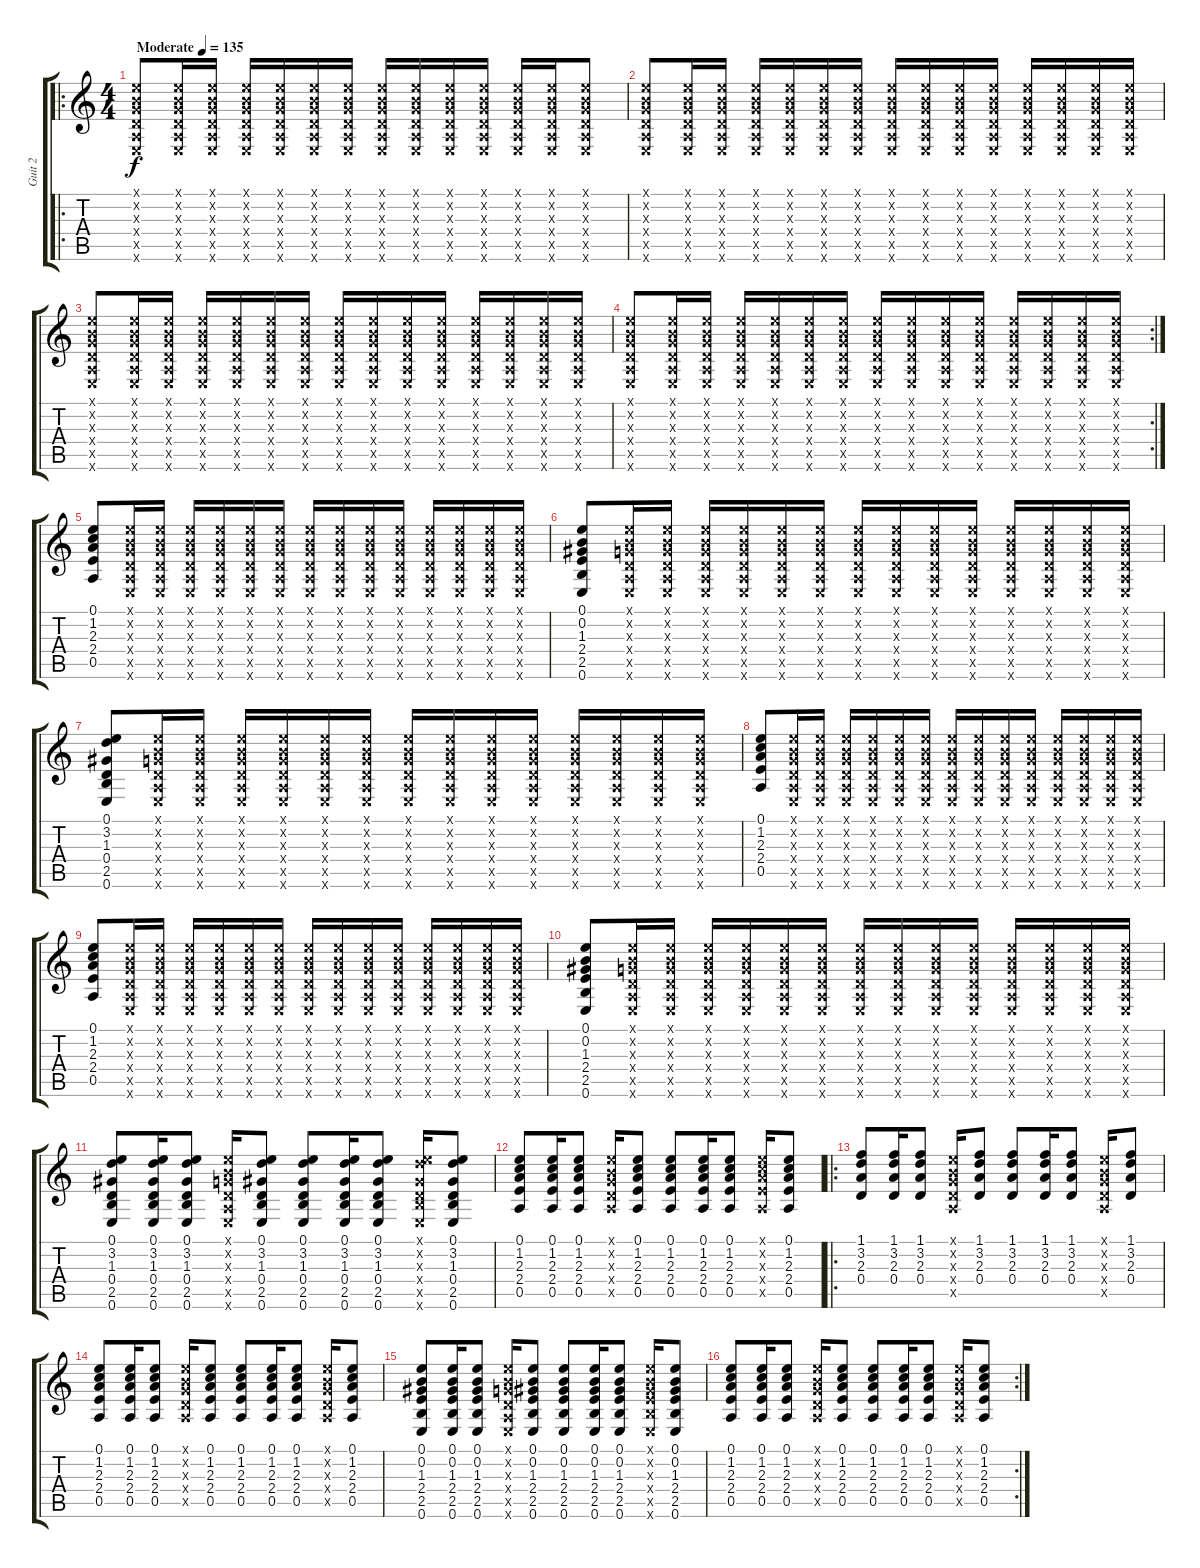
\track ("Guit 2" "Guit 2") {instrument acousticguitarnylon}
\staff {score tabs}
\tuning (E4 B3 G3 D3 A2 E2) {hide}
\ro
\ts (4 4)
\tempo (135 "Moderate")
\clef g2
\ks c
(0.1{x} 0.2{x} 0.3{x} 0.4{x} 0.5{x} 0.6{x}).8{dy f instrument acousticguitarnylon} (0.1{x} 0.2{x} 0.3{x} 0.4{x} 0.5{x} 0.6{x}).16 (0.1{x} 0.2{x} 0.3{x} 0.4{x} 0.5{x} 0.6{x}).16 (0.1{x} 0.2{x} 0.3{x} 0.4{x} 0.5{x} 0.6{x}).16 (0.1{x} 0.2{x} 0.3{x} 0.4{x} 0.5{x} 0.6{x}).16 (0.1{x} 0.2{x} 0.3{x} 0.4{x} 0.5{x} 0.6{x}).16 (0.1{x} 0.2{x} 0.3{x} 0.4{x} 0.5{x} 0.6{x}).16 (0.1{x} 0.2{x} 0.3{x} 0.4{x} 0.5{x} 0.6{x}).16 (0.1{x} 0.2{x} 0.3{x} 0.4{x} 0.5{x} 0.6{x}).16 (0.1{x} 0.2{x} 0.3{x} 0.4{x} 0.5{x} 0.6{x}).16 (0.1{x} 0.2{x} 0.3{x} 0.4{x} 0.5{x} 0.6{x}).16 (0.1{x} 0.2{x} 0.3{x} 0.4{x} 0.5{x} 0.6{x}).16 (0.1{x} 0.2{x} 0.3{x} 0.4{x} 0.5{x} 0.6{x}).16 (0.1{x} 0.2{x} 0.3{x} 0.4{x} 0.5{x} 0.6{x}).8 |
(0.1{x} 0.2{x} 0.3{x} 0.4{x} 0.5{x} 0.6{x}).8 (0.1{x} 0.2{x} 0.3{x} 0.4{x} 0.5{x} 0.6{x}).16 (0.1{x} 0.2{x} 0.3{x} 0.4{x} 0.5{x} 0.6{x}).16 (0.1{x} 0.2{x} 0.3{x} 0.4{x} 0.5{x} 0.6{x}).16 (0.1{x} 0.2{x} 0.3{x} 0.4{x} 0.5{x} 0.6{x}).16 (0.1{x} 0.2{x} 0.3{x} 0.4{x} 0.5{x} 0.6{x}).16 (0.1{x} 0.2{x} 0.3{x} 0.4{x} 0.5{x} 0.6{x}).16 (0.1{x} 0.2{x} 0.3{x} 0.4{x} 0.5{x} 0.6{x}).16 (0.1{x} 0.2{x} 0.3{x} 0.4{x} 0.5{x} 0.6{x}).16 (0.1{x} 0.2{x} 0.3{x} 0.4{x} 0.5{x} 0.6{x}).16 (0.1{x} 0.2{x} 0.3{x} 0.4{x} 0.5{x} 0.6{x}).16 (0.1{x} 0.2{x} 0.3{x} 0.4{x} 0.5{x} 0.6{x}).16 (0.1{x} 0.2{x} 0.3{x} 0.4{x} 0.5{x} 0.6{x}).16 (0.1{x} 0.2{x} 0.3{x} 0.4{x} 0.5{x} 0.6{x}).16 (0.1{x} 0.2{x} 0.3{x} 0.4{x} 0.5{x} 0.6{x}).16 |
(0.1{x} 0.2{x} 0.3{x} 0.4{x} 0.5{x} 0.6{x}).8 (0.1{x} 0.2{x} 0.3{x} 0.4{x} 0.5{x} 0.6{x}).16 (0.1{x} 0.2{x} 0.3{x} 0.4{x} 0.5{x} 0.6{x}).16 (0.1{x} 0.2{x} 0.3{x} 0.4{x} 0.5{x} 0.6{x}).16 (0.1{x} 0.2{x} 0.3{x} 0.4{x} 0.5{x} 0.6{x}).16 (0.1{x} 0.2{x} 0.3{x} 0.4{x} 0.5{x} 0.6{x}).16 (0.1{x} 0.2{x} 0.3{x} 0.4{x} 0.5{x} 0.6{x}).16 (0.1{x} 0.2{x} 0.3{x} 0.4{x} 0.5{x} 0.6{x}).16 (0.1{x} 0.2{x} 0.3{x} 0.4{x} 0.5{x} 0.6{x}).16 (0.1{x} 0.2{x} 0.3{x} 0.4{x} 0.5{x} 0.6{x}).16 (0.1{x} 0.2{x} 0.3{x} 0.4{x} 0.5{x} 0.6{x}).16 (0.1{x} 0.2{x} 0.3{x} 0.4{x} 0.5{x} 0.6{x}).16 (0.1{x} 0.2{x} 0.3{x} 0.4{x} 0.5{x} 0.6{x}).16 (0.1{x} 0.2{x} 0.3{x} 0.4{x} 0.5{x} 0.6{x}).16 (0.1{x} 0.2{x} 0.3{x} 0.4{x} 0.5{x} 0.6{x}).16 |
\rc 2
(0.1{x} 0.2{x} 0.3{x} 0.4{x} 0.5{x} 0.6{x}).8 (0.1{x} 0.2{x} 0.3{x} 0.4{x} 0.5{x} 0.6{x}).16 (0.1{x} 0.2{x} 0.3{x} 0.4{x} 0.5{x} 0.6{x}).16 (0.1{x} 0.2{x} 0.3{x} 0.4{x} 0.5{x} 0.6{x}).16 (0.1{x} 0.2{x} 0.3{x} 0.4{x} 0.5{x} 0.6{x}).16 (0.1{x} 0.2{x} 0.3{x} 0.4{x} 0.5{x} 0.6{x}).16 (0.1{x} 0.2{x} 0.3{x} 0.4{x} 0.5{x} 0.6{x}).16 (0.1{x} 0.2{x} 0.3{x} 0.4{x} 0.5{x} 0.6{x}).16 (0.1{x} 0.2{x} 0.3{x} 0.4{x} 0.5{x} 0.6{x}).16 (0.1{x} 0.2{x} 0.3{x} 0.4{x} 0.5{x} 0.6{x}).16 (0.1{x} 0.2{x} 0.3{x} 0.4{x} 0.5{x} 0.6{x}).16 (0.1{x} 0.2{x} 0.3{x} 0.4{x} 0.5{x} 0.6{x}).16 (0.1{x} 0.2{x} 0.3{x} 0.4{x} 0.5{x} 0.6{x}).16 (0.1{x} 0.2{x} 0.3{x} 0.4{x} 0.5{x} 0.6{x}).16 (0.1{x} 0.2{x} 0.3{x} 0.4{x} 0.5{x} 0.6{x}).16 |
(0.1 1.2 2.3 2.4 0.5).8 (0.1{x} 0.2{x} 0.3{x} 0.4{x} 0.5{x} 0.6{x}).16 (0.1{x} 0.2{x} 0.3{x} 0.4{x} 0.5{x} 0.6{x}).16 (0.1{x} 0.2{x} 0.3{x} 0.4{x} 0.5{x} 0.6{x}).16 (0.1{x} 0.2{x} 0.3{x} 0.4{x} 0.5{x} 0.6{x}).16 (0.1{x} 0.2{x} 0.3{x} 0.4{x} 0.5{x} 0.6{x}).16 (0.1{x} 0.2{x} 0.3{x} 0.4{x} 0.5{x} 0.6{x}).16 (0.1{x} 0.2{x} 0.3{x} 0.4{x} 0.5{x} 0.6{x}).16 (0.1{x} 0.2{x} 0.3{x} 0.4{x} 0.5{x} 0.6{x}).16 (0.1{x} 0.2{x} 0.3{x} 0.4{x} 0.5{x} 0.6{x}).16 (0.1{x} 0.2{x} 0.3{x} 0.4{x} 0.5{x} 0.6{x}).16 (0.1{x} 0.2{x} 0.3{x} 0.4{x} 0.5{x} 0.6{x}).16 (0.1{x} 0.2{x} 0.3{x} 0.4{x} 0.5{x} 0.6{x}).16 (0.1{x} 0.2{x} 0.3{x} 0.4{x} 0.5{x} 0.6{x}).16 (0.1{x} 0.2{x} 0.3{x} 0.4{x} 0.5{x} 0.6{x}).16 |
(0.1 0.2 1.3 2.4 2.5 0.6).8 (0.1{x} 0.2{x} 0.3{x} 0.4{x} 0.5{x} 0.6{x}).16 (0.1{x} 0.2{x} 0.3{x} 0.4{x} 0.5{x} 0.6{x}).16 (0.1{x} 0.2{x} 0.3{x} 0.4{x} 0.5{x} 0.6{x}).16 (0.1{x} 0.2{x} 0.3{x} 0.4{x} 0.5{x} 0.6{x}).16 (0.1{x} 0.2{x} 0.3{x} 0.4{x} 0.5{x} 0.6{x}).16 (0.1{x} 0.2{x} 0.3{x} 0.4{x} 0.5{x} 0.6{x}).16 (0.1{x} 0.2{x} 0.3{x} 0.4{x} 0.5{x} 0.6{x}).16 (0.1{x} 0.2{x} 0.3{x} 0.4{x} 0.5{x} 0.6{x}).16 (0.1{x} 0.2{x} 0.3{x} 0.4{x} 0.5{x} 0.6{x}).16 (0.1{x} 0.2{x} 0.3{x} 0.4{x} 0.5{x} 0.6{x}).16 (0.1{x} 0.2{x} 0.3{x} 0.4{x} 0.5{x} 0.6{x}).16 (0.1{x} 0.2{x} 0.3{x} 0.4{x} 0.5{x} 0.6{x}).16 (0.1{x} 0.2{x} 0.3{x} 0.4{x} 0.5{x} 0.6{x}).16 (0.1{x} 0.2{x} 0.3{x} 0.4{x} 0.5{x} 0.6{x}).16 |
(0.1 3.2 1.3 0.4 2.5 0.6).8 (0.1{x} 0.2{x} 0.3{x} 0.4{x} 0.5{x} 0.6{x}).16 (0.1{x} 0.2{x} 0.3{x} 0.4{x} 0.5{x} 0.6{x}).16 (0.1{x} 0.2{x} 0.3{x} 0.4{x} 0.5{x} 0.6{x}).16 (0.1{x} 0.2{x} 0.3{x} 0.4{x} 0.5{x} 0.6{x}).16 (0.1{x} 0.2{x} 0.3{x} 0.4{x} 0.5{x} 0.6{x}).16 (0.1{x} 0.2{x} 0.3{x} 0.4{x} 0.5{x} 0.6{x}).16 (0.1{x} 0.2{x} 0.3{x} 0.4{x} 0.5{x} 0.6{x}).16 (0.1{x} 0.2{x} 0.3{x} 0.4{x} 0.5{x} 0.6{x}).16 (0.1{x} 0.2{x} 0.3{x} 0.4{x} 0.5{x} 0.6{x}).16 (0.1{x} 0.2{x} 0.3{x} 0.4{x} 0.5{x} 0.6{x}).16 (0.1{x} 0.2{x} 0.3{x} 0.4{x} 0.5{x} 0.6{x}).16 (0.1{x} 0.2{x} 0.3{x} 0.4{x} 0.5{x} 0.6{x}).16 (0.1{x} 0.2{x} 0.3{x} 0.4{x} 0.5{x} 0.6{x}).16 (0.1{x} 0.2{x} 0.3{x} 0.4{x} 0.5{x} 0.6{x}).16 |
(0.1 1.2 2.3 2.4 0.5).8 (0.1{x} 0.2{x} 0.3{x} 0.4{x} 0.5{x} 0.6{x}).16 (0.1{x} 0.2{x} 0.3{x} 0.4{x} 0.5{x} 0.6{x}).16 (0.1{x} 0.2{x} 0.3{x} 0.4{x} 0.5{x} 0.6{x}).16 (0.1{x} 0.2{x} 0.3{x} 0.4{x} 0.5{x} 0.6{x}).16 (0.1{x} 0.2{x} 0.3{x} 0.4{x} 0.5{x} 0.6{x}).16 (0.1{x} 0.2{x} 0.3{x} 0.4{x} 0.5{x} 0.6{x}).16 (0.1{x} 0.2{x} 0.3{x} 0.4{x} 0.5{x} 0.6{x}).16 (0.1{x} 0.2{x} 0.3{x} 0.4{x} 0.5{x} 0.6{x}).16 (0.1{x} 0.2{x} 0.3{x} 0.4{x} 0.5{x} 0.6{x}).16 (0.1{x} 0.2{x} 0.3{x} 0.4{x} 0.5{x} 0.6{x}).16 (0.1{x} 0.2{x} 0.3{x} 0.4{x} 0.5{x} 0.6{x}).16 (0.1{x} 0.2{x} 0.3{x} 0.4{x} 0.5{x} 0.6{x}).16 (0.1{x} 0.2{x} 0.3{x} 0.4{x} 0.5{x} 0.6{x}).16 (0.1{x} 0.2{x} 0.3{x} 0.4{x} 0.5{x} 0.6{x}).16 |
(0.1 1.2 2.3 2.4 0.5).8 (0.1{x} 0.2{x} 0.3{x} 0.4{x} 0.5{x} 0.6{x}).16 (0.1{x} 0.2{x} 0.3{x} 0.4{x} 0.5{x} 0.6{x}).16 (0.1{x} 0.2{x} 0.3{x} 0.4{x} 0.5{x} 0.6{x}).16 (0.1{x} 0.2{x} 0.3{x} 0.4{x} 0.5{x} 0.6{x}).16 (0.1{x} 0.2{x} 0.3{x} 0.4{x} 0.5{x} 0.6{x}).16 (0.1{x} 0.2{x} 0.3{x} 0.4{x} 0.5{x} 0.6{x}).16 (0.1{x} 0.2{x} 0.3{x} 0.4{x} 0.5{x} 0.6{x}).16 (0.1{x} 0.2{x} 0.3{x} 0.4{x} 0.5{x} 0.6{x}).16 (0.1{x} 0.2{x} 0.3{x} 0.4{x} 0.5{x} 0.6{x}).16 (0.1{x} 0.2{x} 0.3{x} 0.4{x} 0.5{x} 0.6{x}).16 (0.1{x} 0.2{x} 0.3{x} 0.4{x} 0.5{x} 0.6{x}).16 (0.1{x} 0.2{x} 0.3{x} 0.4{x} 0.5{x} 0.6{x}).16 (0.1{x} 0.2{x} 0.3{x} 0.4{x} 0.5{x} 0.6{x}).16 (0.1{x} 0.2{x} 0.3{x} 0.4{x} 0.5{x} 0.6{x}).16 |
(0.1 0.2 1.3 2.4 2.5 0.6).8 (0.1{x} 0.2{x} 0.3{x} 0.4{x} 0.5{x} 0.6{x}).16 (0.1{x} 0.2{x} 0.3{x} 0.4{x} 0.5{x} 0.6{x}).16 (0.1{x} 0.2{x} 0.3{x} 0.4{x} 0.5{x} 0.6{x}).16 (0.1{x} 0.2{x} 0.3{x} 0.4{x} 0.5{x} 0.6{x}).16 (0.1{x} 0.2{x} 0.3{x} 0.4{x} 0.5{x} 0.6{x}).16 (0.1{x} 0.2{x} 0.3{x} 0.4{x} 0.5{x} 0.6{x}).16 (0.1{x} 0.2{x} 0.3{x} 0.4{x} 0.5{x} 0.6{x}).16 (0.1{x} 0.2{x} 0.3{x} 0.4{x} 0.5{x} 0.6{x}).16 (0.1{x} 0.2{x} 0.3{x} 0.4{x} 0.5{x} 0.6{x}).16 (0.1{x} 0.2{x} 0.3{x} 0.4{x} 0.5{x} 0.6{x}).16 (0.1{x} 0.2{x} 0.3{x} 0.4{x} 0.5{x} 0.6{x}).16 (0.1{x} 0.2{x} 0.3{x} 0.4{x} 0.5{x} 0.6{x}).16 (0.1{x} 0.2{x} 0.3{x} 0.4{x} 0.5{x} 0.6{x}).16 (0.1{x} 0.2{x} 0.3{x} 0.4{x} 0.5{x} 0.6{x}).16 |
(0.1 3.2 1.3 0.4 2.5 0.6).8 (0.1 3.2 1.3 0.4 2.5 0.6).16 (0.1 3.2 1.3 0.4 2.5 0.6).8 (0.1{x} 0.2{x} 0.3{x} 0.4{x} 0.5{x} 0.6{x}).16 (0.1 3.2 1.3 0.4 2.5 0.6).8 (0.1 3.2 1.3 0.4 2.5 0.6).8 (0.1 3.2 1.3 0.4 2.5 0.6).16 (0.1 3.2 1.3 0.4 2.5 0.6).8 (0.1{x} 3.2{x} 1.3{x} 0.4{x} 2.5{x} 0.6{x}).16 (0.1 3.2 1.3 0.4 2.5 0.6).8 |
(0.1 1.2 2.3 2.4 0.5).8 (0.1 1.2 2.3 2.4 0.5).16 (0.1 1.2 2.3 2.4 0.5).8 (0.1{x} 0.2{x} 0.3{x} 0.4{x} 0.5{x}).16 (0.1 1.2 2.3 2.4 0.5).8 (0.1 1.2 2.3 2.4 0.5).8 (0.1 1.2 2.3 2.4 0.5).16 (0.1 1.2 2.3 2.4 0.5).8 (0.1{x} 1.2{x} 2.3{x} 2.4{x} 0.5{x}).16 (0.1 1.2 2.3 2.4 0.5).8 |
\ro
(1.1 3.2 2.3 0.4).8 (1.1 3.2 2.3 0.4).16 (1.1 3.2 2.3 0.4).8 (0.1{x} 0.2{x} 0.3{x} 0.4{x} 0.5{x}).16 (1.1 3.2 2.3 0.4).8 (1.1 3.2 2.3 0.4).8 (1.1 3.2 2.3 0.4).16 (1.1 3.2 2.3 0.4).8 (0.1{x} 0.2{x} 0.3{x} 0.4{x} 0.5{x}).16 (1.1 3.2 2.3 0.4).8 |
(0.1 1.2 2.3 2.4 0.5).8 (0.1 1.2 2.3 2.4 0.5).16 (0.1 1.2 2.3 2.4 0.5).8 (0.1{x} 0.2{x} 0.3{x} 0.4{x} 0.5{x}).16 (0.1 1.2 2.3 2.4 0.5).8 (0.1 1.2 2.3 2.4 0.5).8 (0.1 1.2 2.3 2.4 0.5).16 (0.1 1.2 2.3 2.4 0.5).8 (0.1{x} 0.2{x} 0.3{x} 0.4{x} 0.5{x}).16 (0.1 1.2 2.3 2.4 0.5).8 |
(0.1 0.2 1.3 2.4 2.5 0.6).8 (0.1 0.2 1.3 2.4 2.5 0.6).16 (0.1 0.2 1.3 2.4 2.5 0.6).8 (0.1{x} 0.2{x} 0.3{x} 0.4{x} 0.5{x} 0.6{x}).16 (0.1 0.2 1.3 2.4 2.5 0.6).8 (0.1 0.2 1.3 2.4 2.5 0.6).8 (0.1 0.2 1.3 2.4 2.5 0.6).16 (0.1 0.2 1.3 2.4 2.5 0.6).8 (0.1{x} 0.2{x} 1.3{x} 2.4{x} 2.5{x} 0.6{x}).16 (0.1 0.2 1.3 2.4 2.5 0.6).8 |
\rc 2
(0.1 1.2 2.3 2.4 0.5).8 (0.1 1.2 2.3 2.4 0.5).16 (0.1 1.2 2.3 2.4 0.5).8 (0.1{x} 0.2{x} 0.3{x} 0.4{x} 0.5{x}).16 (0.1 1.2 2.3 2.4 0.5).8 (0.1 1.2 2.3 2.4 0.5).8 (0.1 1.2 2.3 2.4 0.5).16 (0.1 1.2 2.3 2.4 0.5).8 (0.1{x} 0.2{x} 0.3{x} 0.4{x} 0.5{x}).16 (0.1 1.2 2.3 2.4 0.5).8
